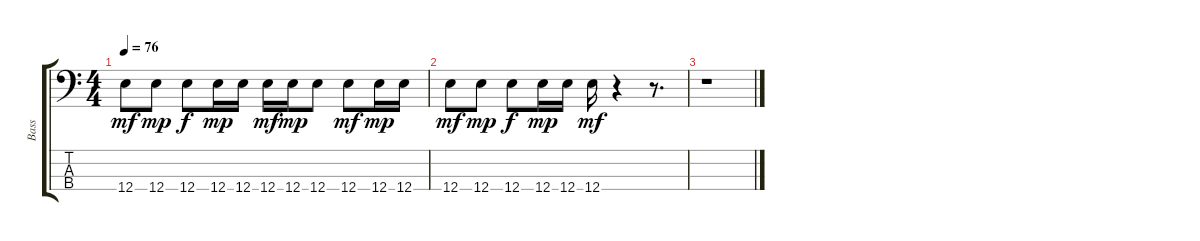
\track ("Bass" "Bass") {instrument electricbassfinger}
\staff {score tabs}
\tuning (G2 D2 A1 E1) {hide}
\ts (4 4)
\tempo 76
\clef f4
\ks c
12.4.8{dy mf} 12.4.8{dy mp} 12.4.8{dy f} 12.4.16{dy mp} 12.4.16 12.4.16{dy mf} 12.4.16{dy mp} 12.4.8 12.4.8{dy mf} 12.4.16{dy mp} 12.4.16 |
12.4.8{dy mf} 12.4.8{dy mp} 12.4.8{dy f} 12.4.16{dy mp} 12.4.16 12.4.16{dy mf} r.4 r.8{d} |
r.1
